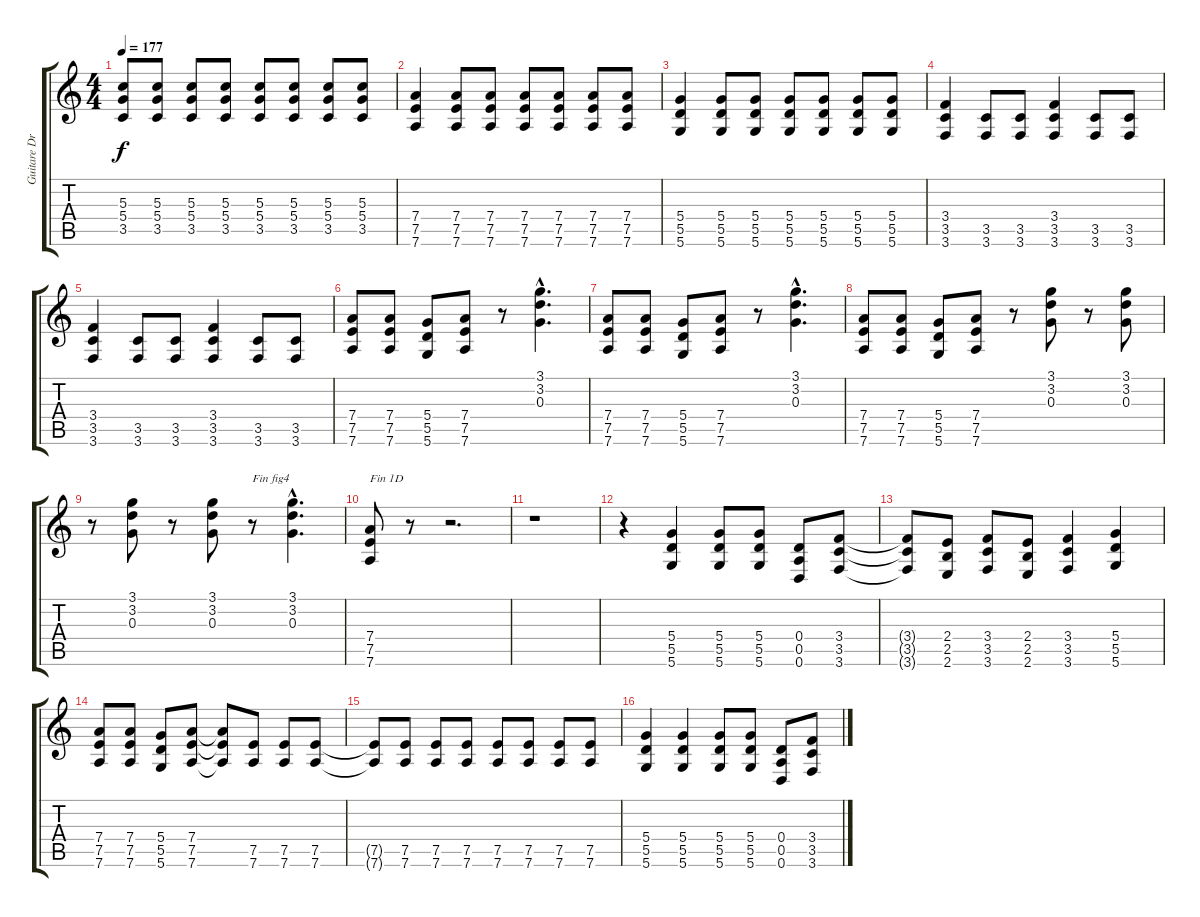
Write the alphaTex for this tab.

\track ("Guitare Dr-D" "Guitare Dr") {instrument overdrivenguitar}
\staff {score tabs}
\tuning (E4 B3 G3 D3 A2 D2) {hide}
\ts (4 4)
\tempo 177
\clef g2
\ks c
(5.3 5.4 3.5).8{dy f} (5.3 5.4 3.5).8 (5.3 5.4 3.5).8 (5.3 5.4 3.5).8 (5.3 5.4 3.5).8 (5.3 5.4 3.5).8 (5.3 5.4 3.5).8 (5.3 5.4 3.5).8 |
(7.4 7.5 7.6).4 (7.4 7.5 7.6).8 (7.4 7.5 7.6).8 (7.4 7.5 7.6).8 (7.4 7.5 7.6).8 (7.4 7.5 7.6).8 (7.4 7.5 7.6).8 |
(5.4 5.5 5.6).4 (5.4 5.5 5.6).8 (5.4 5.5 5.6).8 (5.4 5.5 5.6).8 (5.4 5.5 5.6).8 (5.4 5.5 5.6).8 (5.4 5.5 5.6).8 |
(3.4 3.5 3.6).4 (3.5 3.6).8 (3.5 3.6).8 (3.4 3.5 3.6).4 (3.5 3.6).8 (3.5 3.6).8 |
(3.4 3.5 3.6).4 (3.5 3.6).8 (3.5 3.6).8 (3.4 3.5 3.6).4 (3.5 3.6).8 (3.5 3.6).8 |
(7.4 7.5 7.6).8 (7.4 7.5 7.6).8 (5.4 5.5 5.6).8 (7.4 7.5 7.6).8 r.8 (3.1{hac} 3.2{hac} 0.3{hac}).4{d} |
(7.4 7.5 7.6).8 (7.4 7.5 7.6).8 (5.4 5.5 5.6).8 (7.4 7.5 7.6).8 r.8 (3.1{hac} 3.2{hac} 0.3{hac}).4{d} |
(7.4 7.5 7.6).8 (7.4 7.5 7.6).8 (5.4 5.5 5.6).8 (7.4 7.5 7.6).8 r.8 (3.1 3.2 0.3).8 r.8 (3.1 3.2 0.3).8 |
r.8 (3.1 3.2 0.3).8 r.8 (3.1 3.2 0.3).8 r.8{txt "Fin fig4"} (3.1{hac} 3.2{hac} 0.3{hac}).4{d} |
(7.4 7.5 7.6).8{txt "Fin 1D"} r.8 r.2{d} |
r.1 |
r.4 (5.4 5.5 5.6).4 (5.4 5.5 5.6).8 (5.4 5.5 5.6).8 (0.4 0.5 0.6).8 (3.4 3.5 3.6).8 |
(3.4{t} 3.5{t} 3.6{t}).8 (2.4 2.5 2.6).8 (3.4 3.5 3.6).8 (2.4 2.5 2.6).8 (3.4 3.5 3.6).4 (5.4 5.5 5.6).4 |
(7.4 7.5 7.6).8 (7.4 7.5 7.6).8 (5.4 5.5 5.6).8 (7.4 7.5 7.6).8 (7.4{t} 7.5{t} 7.6{t}).8 (7.5 7.6).8 (7.5 7.6).8 (7.5 7.6).8 |
(7.5{t} 7.6{t}).8 (7.5 7.6).8 (7.5 7.6).8 (7.5 7.6).8 (7.5 7.6).8 (7.5 7.6).8 (7.5 7.6).8 (7.5 7.6).8 |
(5.4 5.5 5.6).4 (5.4 5.5 5.6).4 (5.4 5.5 5.6).8 (5.4 5.5 5.6).8 (0.4 0.5 0.6).8 (3.4 3.5 3.6).8
